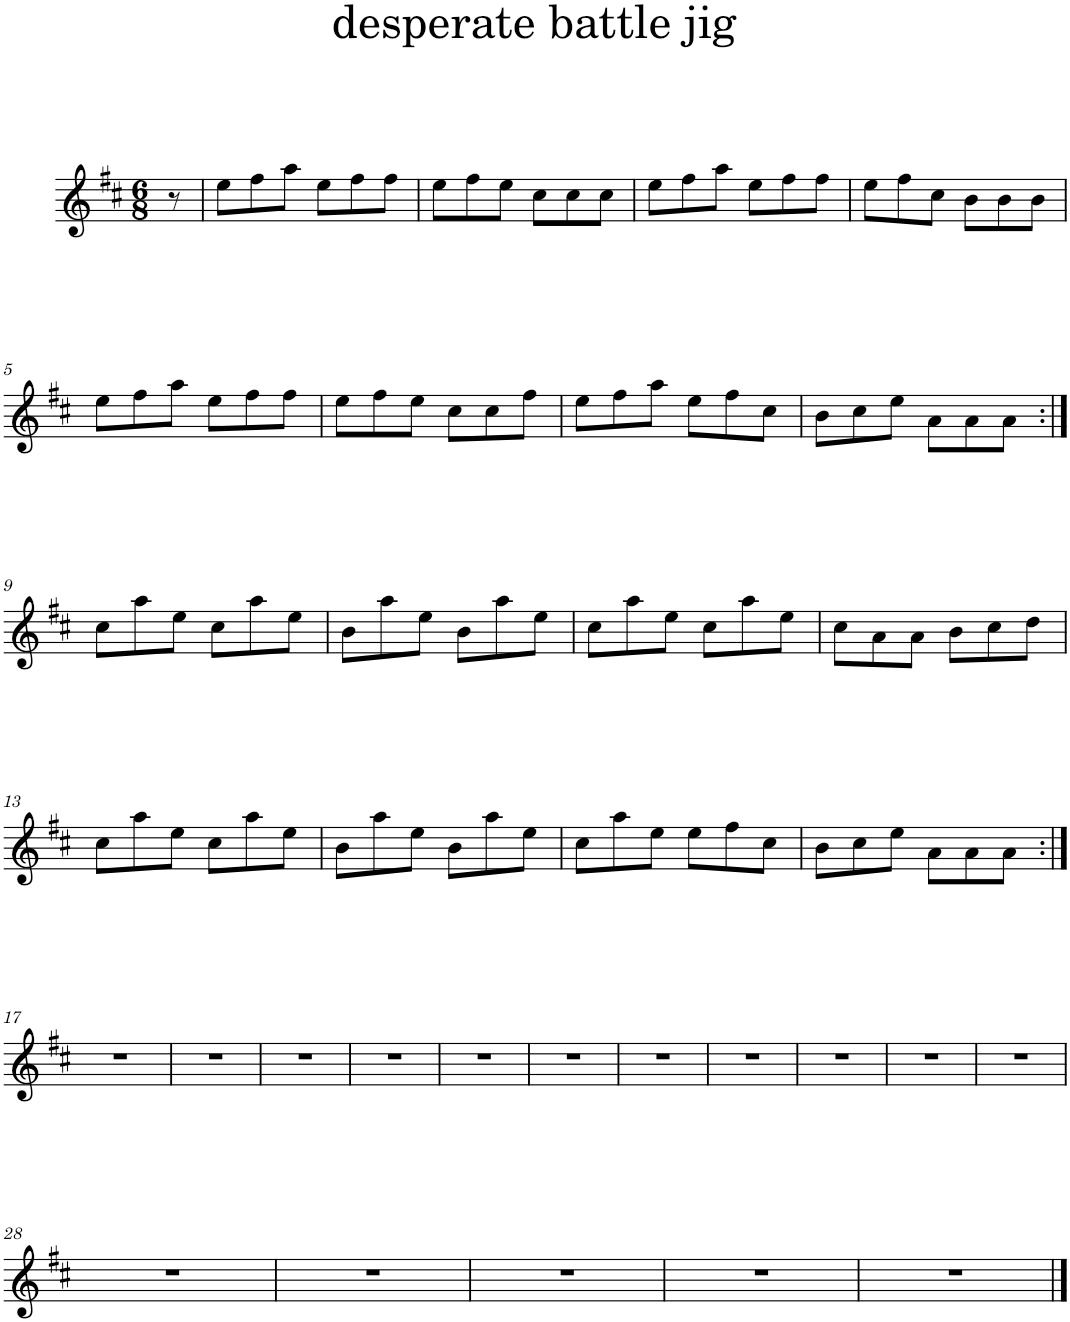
**kern
*part1
*staff1
*I"Piano
*I'Pno.
*clefG2
*k[f#c#]
*M6/8
=
8r
=1
8ee\L
8ff#\
8aa\J
8ee\L
8ff#\
8ff#\J
=2
8ee\L
8ff#\
8ee\J
8cc#\L
8cc#\
8cc#\J
=3
8ee\L
8ff#\
8aa\J
8ee\L
8ff#\
8ff#\J
=4
8ee\L
8ff#\
8cc#\J
8b\L
8b\
8b\J
!!LO:LB:g=z
=5
8ee\L
8ff#\
8aa\J
8ee\L
8ff#\
8ff#\J
=6
8ee\L
8ff#\
8ee\J
8cc#\L
8cc#\
8ff#\J
=7
8ee\L
8ff#\
8aa\J
8ee\L
8ff#\
8cc#\J
=8
8b\L
8cc#\
8ee\J
8a\L
8a\
8a\J
!!LO:LB:g=z
=9:|!
8cc#\L
8aa\
8ee\J
8cc#\L
8aa\
8ee\J
=10
8b\L
8aa\
8ee\J
8b\L
8aa\
8ee\J
=11
8cc#\L
8aa\
8ee\J
8cc#\L
8aa\
8ee\J
=12
8cc#\L
8a\
8a\J
8b\L
8cc#\
8dd\J
!!LO:LB:g=z
=13
8cc#\L
8aa\
8ee\J
8cc#\L
8aa\
8ee\J
=14
8b\L
8aa\
8ee\J
8b\L
8aa\
8ee\J
=15
8cc#\L
8aa\
8ee\J
8ee\L
8ff#\
8cc#\J
=16
8b\L
8cc#\
8ee\J
8a\L
8a\
8a\J
!!LO:LB:g=z
=17:|!
2.r
=18
2.r
=19
2.r
=20
2.r
=21
2.r
=22
2.r
=23
2.r
=24
2.r
=25
2.r
=26
2.r
=27
2.r
!!LO:LB:g=z
=28
2.r
=29
2.r
=30
2.r
=31
2.r
=32
2.r
==
*-
